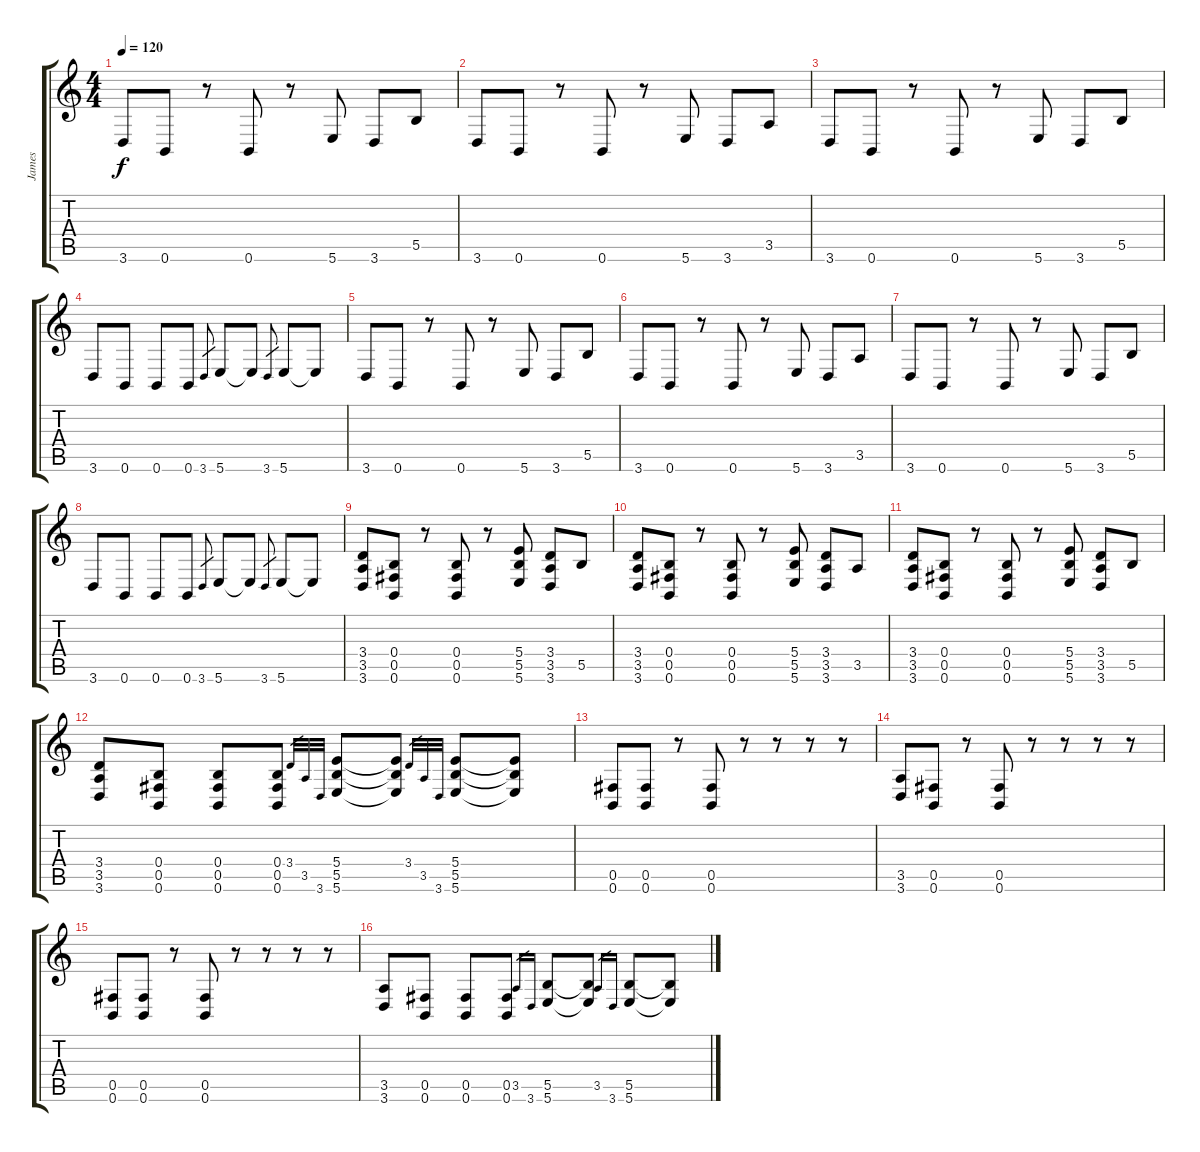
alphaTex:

\track ("James" "James") {instrument distortionguitar}
\staff {score tabs}
\tuning (Db4 Ab3 E3 B2 Gb2 B1) {hide}
\ts (4 4)
\tempo 120
\tempo 142
\tempo 120
\clef g2
\ks c
3.6.8{dy f instrument distortionguitar} 0.6.8 r.8 0.6.8 r.8 5.6.8 3.6.8 5.5.8 |
3.6.8 0.6.8 r.8 0.6.8 r.8 5.6.8 3.6.8 3.5.8 |
3.6.8 0.6.8 r.8 0.6.8 r.8 5.6.8 3.6.8 5.5.8 |
3.6.8 0.6.8 0.6.8 0.6.8 3.6.8{gr} 5.6.8 5.6{t}.8 3.6.8{gr} 5.6.8 5.6{t}.8 |
3.6.8 0.6.8 r.8 0.6.8 r.8 5.6.8 3.6.8 5.5.8 |
3.6.8 0.6.8 r.8 0.6.8 r.8 5.6.8 3.6.8 3.5.8 |
3.6.8 0.6.8 r.8 0.6.8 r.8 5.6.8 3.6.8 5.5.8 |
3.6.8 0.6.8 0.6.8 0.6.8 3.6.8{gr} 5.6.8 5.6{t}.8 3.6.8{gr} 5.6.8 5.6{t}.8 |
(3.4 3.5 3.6).8 (0.4 0.5 0.6).8 r.8 (0.4 0.5 0.6).8 r.8 (5.4 5.5 5.6).8 (3.4 3.5 3.6).8 5.5.8 |
(3.4 3.5 3.6).8 (0.4 0.5 0.6).8 r.8 (0.4 0.5 0.6).8 r.8 (5.4 5.5 5.6).8 (3.4 3.5 3.6).8 3.5.8 |
(3.4 3.5 3.6).8 (0.4 0.5 0.6).8 r.8 (0.4 0.5 0.6).8 r.8 (5.4 5.5 5.6).8 (3.4 3.5 3.6).8 5.5.8 |
(3.4 3.5 3.6).8 (0.4 0.5 0.6).8 (0.4 0.5 0.6).8 (0.4 0.5 0.6).8 3.4.32{gr} 3.5.32{gr} 3.6.32{gr} (5.4 5.5 5.6).8 (5.4{t} 5.5{t} 5.6{t}).8 3.4.32{gr} 3.5.32{gr} 3.6.32{gr} (5.4 5.5 5.6).8 (5.4{t} 5.5{t} 5.6{t}).8 |
(0.5 0.6).8 (0.5 0.6).8 r.8 (0.5 0.6).8 r.8 r.8 r.8 r.8 |
(3.5 3.6).8 (0.5 0.6).8 r.8 (0.5 0.6).8 r.8 r.8 r.8 r.8 |
(0.5 0.6).8 (0.5 0.6).8 r.8 (0.5 0.6).8 r.8 r.8 r.8 r.8 |
(3.5 3.6).8 (0.5 0.6).8 (0.5 0.6).8 (0.5 0.6).8 3.5.16{gr} 3.6.16{gr} (5.5 5.6).8 (5.5{t} 5.6{t}).8 3.5.16{gr} 3.6.16{gr} (5.5 5.6).8 (5.5{t} 5.6{t}).8
